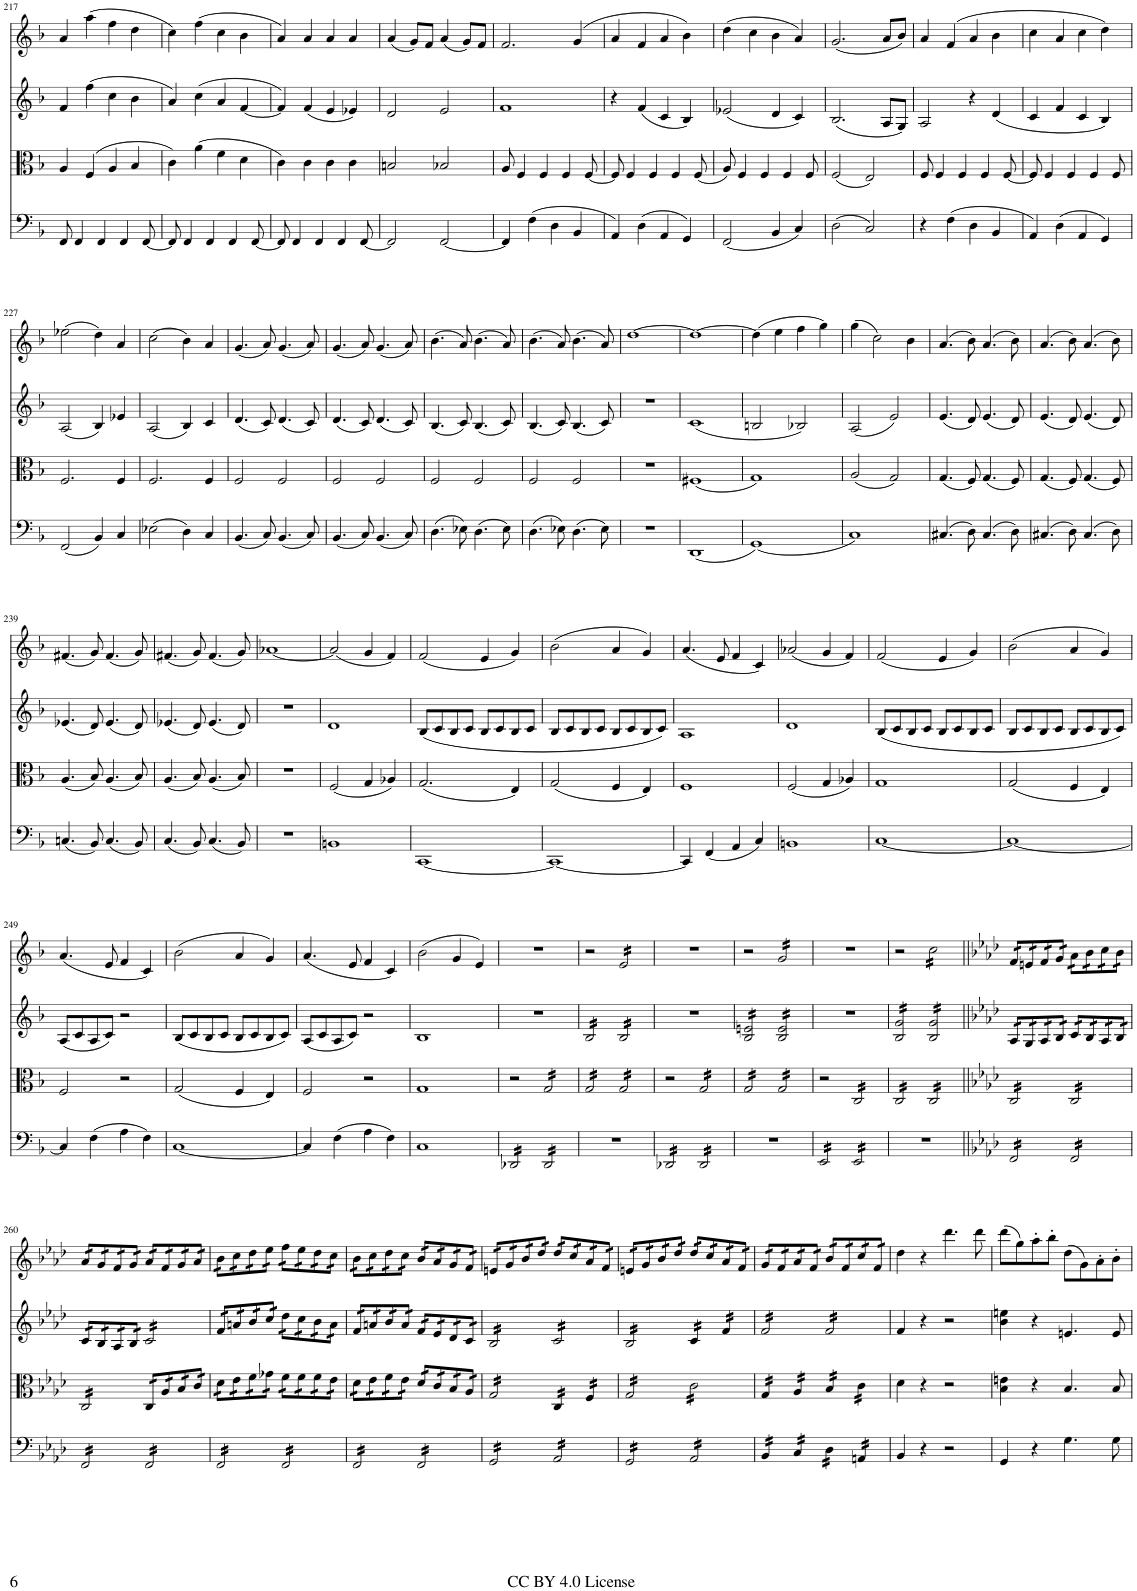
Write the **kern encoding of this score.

**kern	**kern	**kern	**kern
*part4	*part3	*part2	*part1
*staff4	*staff3	*staff2	*staff1
*I"Cello	*I"Viola	*I"Violin II	*I"Violin I
*	*I'Vla	*I'Vln	*I'Vln
!!LO:PB:g=z
*clefF4	*clefC3	*clefG2	*clefG2
*k[b-]	*k[b-]	*k[b-]	*k[b-]
*M2/2	*M2/2	*M2/2	*M2/2
*met(c|)	*met(c|)	*met(c|)	*met(c|)
=217	=217	=217	=217
8FF/	4A/	4f/	4a/
4FF/	.	.	.
.	(4F/	(4ff\	(4aa\
4FF/	.	.	.
.	4A/	4cc\	4ff\
4FF/	.	.	.
.	4B-/	4b-\	4dd\
[8FF/	.	.	.
=218	=218	=218	=218
8FF/]	4c\)	4a/)	4cc\)
4FF/	.	.	.
.	(4a\	(4cc\	(4ff\
4FF/	.	.	.
.	4f\	4a/	4cc\
4FF/	.	.	.
.	4d\	[4f/	4b-\
[8FF/	.	.	.
=219	=219	=219	=219
8FF/]	4c\)	4f/])	4a/)
4FF/	.	.	.
.	4c\	(4f/	4a/
4FF/	.	.	.
.	4c\	4e/	4a/
4FF/	.	.	.
.	4c\	4e-X/)	4a/
[8FF/	.	.	.
=220	=220	=220	=220
2FF/]	2Bn/	2d/	(4a/
.	.	.	8g/L)
.	.	.	8f/J
[2FF/	2B-X/	2e/	(4a/
.	.	.	8g/L)
.	.	.	8f/J
=221	=221	=221	=221
4FF/]	8A/	1f	2.f/
.	4F/	.	.
(4F\	.	.	.
.	4F/	.	.
4D\	.	.	.
.	4F/	.	.
4BB-/	.	.	(4g/
.	[8F/	.	.
=222	=222	=222	=222
4AA/)	8F/]	4r	4a/
.	4F/	.	.
(4D\	.	(4f/	4f/
.	4F/	.	.
4AA/	.	4c/	4a/
.	4F/	.	.
4GG/)	.	4B-/)	4b-\)
.	(8F/	.	.
=223	=223	=223	=223
(2FF/	8A/)	(2e-X/	(4dd\
.	4F/	.	.
.	.	.	4cc\
.	4F/	.	.
4BB-/	.	4d/	4b-\
.	4F/	.	.
4C/)	.	4c/)	4a/)
.	8F/	.	.
=224	=224	=224	=224
(2D\	(2F/	(2.B-/	(2.g/
2C/)	2E/)	.	.
.	.	8A/L	8a/L
.	.	8G/J)	8b-/J)
=225	=225	=225	=225
4r	8F/	2A/	4a/
.	4F/	.	.
(4F\	.	.	(4f/
.	4F/	.	.
4D\	.	4r	4a/
.	4F/	.	.
4BB-/	.	(4d/	4b-\
.	[8F/	.	.
=226	=226	=226	=226
4AA/)	8F/]	4c/	4cc\
.	4F/	.	.
(4D\	.	4f/	4a/
.	4F/	.	.
4AA/	.	4c/	4cc\
.	4F/	.	.
4GG/)	.	4B-/)	4dd\)
.	8F/	.	.
!!LO:LB:g=z
=227	=227	=227	=227
(2FF/	2.F/	(2A/	(2ee-X\
4BB-/)	.	4B-/)	4dd\)
4C/	4F/	4e-X/	4a/
=228	=228	=228	=228
(2E-X\	2.F/	(2A/	(2cc\
4D\)	.	4B-/)	4b-\)
4C/	4F/	4c/	4a/
=229	=229	=229	=229
(4.BB-/	2F/	(4.d/	(4.g/
8C/)	.	8c/)	8a/)
(4.BB-/	2F/	(4.d/	(4.g/
8C/)	.	8c/)	8a/)
=230	=230	=230	=230
(4.BB-/	2F/	(4.d/	(4.g/
8C/)	.	8c/)	8a/)
(4.BB-/	2F/	(4.d/	(4.g/
8C/)	.	8c/)	8a/)
=231	=231	=231	=231
(4.D\	2F/	(4.B-/	(4.b-\
8E-X\)	.	8c/)	8a/)
(4.D\	2F/	(4.B-/	(4.b-\
8E-\)	.	8c/)	8a/)
=232	=232	=232	=232
(4.D\	2F/	(4.B-/	(4.b-\
8E-X\)	.	8c/)	8a/)
(4.D\	2F/	(4.B-/	(4.b-\
8E-\)	.	8c/)	8a/)
=233	=233	=233	=233
1r	1r	1r	[1dd
=234	=234	=234	=234
(1DD	(1F#X	(1c	1dd_
=235	=235	=235	=235
(1GG)	1G)	2Bn/	(4dd\]
.	.	.	4ee\
.	.	2B-X/)	4ff\
.	.	.	4gg\)
=236	=236	=236	=236
1C)	(2A/	(2A/	(4gg\
.	.	.	2cc\)
.	2G/)	2e/)	.
.	.	.	4b-\
=237	=237	=237	=237
(4.C#X/	(4.G/	(4.e/	(4.a/
8D\)	8F/)	8d/)	8b-\)
(4.C#/	(4.G/	(4.e/	(4.a/
8D\)	8F/)	8d/)	8b-\)
=238	=238	=238	=238
(4.C#X/	(4.G/	(4.e/	(4.a/
8D\)	8F/)	8d/)	8b-\)
(4.C#/	(4.G/	(4.e/	(4.a/
8D\)	8F/)	8d/)	8b-\)
!!LO:LB:g=z
=239	=239	=239	=239
(4.Cn/	(4.A/	(4.e-X/	(4.f#X/
8BB-/)	8B-/)	8d/)	8g/)
(4.C/	(4.A/	(4.e-/	(4.f#/
8BB-/)	8B-/)	8d/)	8g/)
=240	=240	=240	=240
(4.C/	(4.A/	(4.e-X/	(4.f#X/
8BB-/)	8B-/)	8d/)	8g/)
(4.C/	(4.A/	(4.e-/	(4.f#/
8BB-/)	8B-/)	8d/)	8g/)
=241	=241	=241	=241
1r	1r	1r	[1a-X
=242	=242	=242	=242
1BBn	(2F/	1d	(2a-/]
.	4G/	.	4g/
.	4A-X/)	.	4f/)
=243	=243	=243	=243
[1CC	(2.G/	(8B-/L	(2f/
.	.	8c/	.
.	.	8B-/	.
.	.	8c/J	.
.	.	8B-/L	4e/
.	.	8c/	.
.	4E/)	8B-/	4g/)
.	.	8c/J	.
=244	=244	=244	=244
1CC_	(2G/	8B-/L	(2b-\
.	.	8c/	.
.	.	8B-/	.
.	.	8c/J	.
.	4F/	8B-/L	4a/
.	.	8c/	.
.	4E/)	8B-/	4g/)
.	.	8c/J)	.
=245	=245	=245	=245
4CC/]	1F	1A	(4.a/
(4FF/	.	.	.
.	.	.	8e/
4AA/	.	.	4f/
4C/)	.	.	4c/)
=246	=246	=246	=246
1BBn	(2F/	1d	(2a-X/
.	4G/	.	4g/
.	4A-X/)	.	4f/)
=247	=247	=247	=247
[1C	1G	(8B-/L	(2f/
.	.	8c/	.
.	.	8B-/	.
.	.	8c/J	.
.	.	8B-/L	4e/
.	.	8c/	.
.	.	8B-/	4g/)
.	.	8c/J	.
=248	=248	=248	=248
1C_	(2G/	8B-/L	(2b-\
.	.	8c/	.
.	.	8B-/	.
.	.	8c/J	.
.	4F/	8B-/L	4a/
.	.	8c/	.
.	4E/)	8B-/	4g/)
.	.	8c/J)	.
!!LO:LB:g=z
=249	=249	=249	=249
4C/]	2F/	(8A/L	(4.a/
.	.	8c/	.
(4F\	.	8A/	.
.	.	8c/J)	8e/
4A\	2r	2r	4f/
4F\)	.	.	4c/)
=250	=250	=250	=250
[1C	(2G/	(8B-/L	(2b-\
.	.	8c/	.
.	.	8B-/	.
.	.	8c/J	.
.	4F/	8B-/L	4a/
.	.	8c/	.
.	4E/)	8B-/	4g/)
.	.	8c/J)	.
=251	=251	=251	=251
4C/]	2F/	(8A/L	(4.a/
.	.	8c/	.
(4F\	.	8A/	.
.	.	8c/J)	8e/
4A\	2r	2r	4f/
4F\)	.	.	4c/)
=252	=252	=252	=252
1C	1G	1B-	(2b-\
.	.	.	4g/
.	.	.	4e/)
=253	=253	=253	=253
*tremolo	*	*	*
16DD-X/LL	2r	1r	1r
16DD-X/	.	.	.
16DD-X/	.	.	.
16DD-X/	.	.	.
16DD-X/	.	.	.
16DD-X/	.	.	.
16DD-X/	.	.	.
16DD-X/JJ	.	.	.
*	*tremolo	*	*
16DD-/LL	16G/LL	.	.
16DD-/	16G/	.	.
16DD-/	16G/	.	.
16DD-/	16G/	.	.
16DD-/	16G/	.	.
16DD-/	16G/	.	.
16DD-/	16G/	.	.
16DD-/JJ	16G/JJ	.	.
=254	=254	=254	=254
*	*	*tremolo	*
1r	16G/LL	16B-/LL	2r
.	16G/	16B-/	.
.	16G/	16B-/	.
.	16G/	16B-/	.
.	16G/	16B-/	.
.	16G/	16B-/	.
.	16G/	16B-/	.
.	16G/JJ	16B-/JJ	.
*	*	*	*tremolo
.	16G/LL	16B-/LL	16e/LL
.	16G/	16B-/	16e/
.	16G/	16B-/	16e/
.	16G/	16B-/	16e/
.	16G/	16B-/	16e/
.	16G/	16B-/	16e/
.	16G/	16B-/	16e/
.	16G/JJ	16B-/JJ	16e/JJ
=255	=255	=255	=255
16DD-X/LL	2r	1r	1r
16DD-X/	.	.	.
16DD-X/	.	.	.
16DD-X/	.	.	.
16DD-X/	.	.	.
16DD-X/	.	.	.
16DD-X/	.	.	.
16DD-X/JJ	.	.	.
16DD-/LL	16G/LL	.	.
16DD-/	16G/	.	.
16DD-/	16G/	.	.
16DD-/	16G/	.	.
16DD-/	16G/	.	.
16DD-/	16G/	.	.
16DD-/	16G/	.	.
16DD-/JJ	16G/JJ	.	.
=256	=256	=256	=256
1r	16G/LL	16B-/ 16en/LL	2r
.	16G/	16B-/ 16en/	.
.	16G/	16B-/ 16en/	.
.	16G/	16B-/ 16en/	.
.	16G/	16B-/ 16en/	.
.	16G/	16B-/ 16en/	.
.	16G/	16B-/ 16en/	.
.	16G/JJ	16B-/ 16en/JJ	.
.	16G/LL	16B-/ 16e/LL	16g/LL
.	16G/	16B-/ 16e/	16g/
.	16G/	16B-/ 16e/	16g/
.	16G/	16B-/ 16e/	16g/
.	16G/	16B-/ 16e/	16g/
.	16G/	16B-/ 16e/	16g/
.	16G/	16B-/ 16e/	16g/
.	16G/JJ	16B-/ 16e/JJ	16g/JJ
=257	=257	=257	=257
16EE/LL	2r	1r	1r
16EE/	.	.	.
16EE/	.	.	.
16EE/	.	.	.
16EE/	.	.	.
16EE/	.	.	.
16EE/	.	.	.
16EE/JJ	.	.	.
16EE/LL	16C/LL	.	.
16EE/	16C/	.	.
16EE/	16C/	.	.
16EE/	16C/	.	.
16EE/	16C/	.	.
16EE/	16C/	.	.
16EE/	16C/	.	.
16EE/JJ	16C/JJ	.	.
=258	=258	=258	=258
1r	16C/LL	16B-/ 16g/LL	2r
.	16C/	16B-/ 16g/	.
.	16C/	16B-/ 16g/	.
.	16C/	16B-/ 16g/	.
.	16C/	16B-/ 16g/	.
.	16C/	16B-/ 16g/	.
.	16C/	16B-/ 16g/	.
.	16C/JJ	16B-/ 16g/JJ	.
.	16C/LL	16B-/ 16g/LL	16cc\LL
.	16C/	16B-/ 16g/	16cc\
.	16C/	16B-/ 16g/	16cc\
.	16C/	16B-/ 16g/	16cc\
.	16C/	16B-/ 16g/	16cc\
.	16C/	16B-/ 16g/	16cc\
.	16C/	16B-/ 16g/	16cc\
.	16C/JJ	16B-/ 16g/JJ	16cc\JJ
=259||	=259||	=259||	=259||
*k[b-e-a-d-]	*k[b-e-a-d-]	*k[b-e-a-d-]	*k[b-e-a-d-]
16FF/LL	16C/LL	16A-/LL	16f/LL
16FF/	16C/	16A-/	16f/
16FF/	16C/	16G/	16en/
16FF/	16C/	16G/	16en/
16FF/	16C/	16A-/	16f/
16FF/	16C/	16A-/	16f/
16FF/	16C/	16B-/	16g/
16FF/JJ	16C/JJ	16B-/JJ	16g/JJ
16FF/LL	16C/LL	16c/LL	16a-\LL
16FF/	16C/	16c/	16a-\
16FF/	16C/	16B-/	16b-\
16FF/	16C/	16B-/	16b-\
16FF/	16C/	16A-/	16cc\
16FF/	16C/	16A-/	16cc\
16FF/	16C/	16B-/	16b-\
16FF/JJ	16C/JJ	16B-/JJ	16b-\JJ
!!LO:LB:g=z
=260	=260	=260	=260
16FF/LL	16C/LL	16c/LL	16a-/LL
16FF/	16C/	16c/	16a-/
16FF/	16C/	16B-/	16g/
16FF/	16C/	16B-/	16g/
16FF/	16C/	16A-/	16f/
16FF/	16C/	16A-/	16f/
16FF/	16C/	16B-/	16g/
16FF/JJ	16C/JJ	16B-/JJ	16g/JJ
16FF/LL	16C/LL	16c/LL	16a-/LL
16FF/	16C/	16c/	16a-/
16FF/	16A-/	16c/	16f/
16FF/	16A-/	16c/	16f/
16FF/	16B-/	16c/	16g/
16FF/	16B-/	16c/	16g/
16FF/	16c/	16c/	16a-/
16FF/JJ	16c/JJ	16c/JJ	16a-/JJ
=261	=261	=261	=261
16FF/LL	16d-\LL	16f/LL	16b-\LL
16FF/	16d-\	16f/	16b-\
16FF/	16e-\	16an/	16cc\
16FF/	16e-\	16an/	16cc\
16FF/	16f\	16b-/	16dd-\
16FF/	16f\	16b-/	16dd-\
16FF/	16g-X\	16cc/	16ee-\
16FF/JJ	16g-X\JJ	16cc/JJ	16ee-\JJ
16FF/LL	16f\LL	16dd-\LL	16ff\LL
16FF/	16f\	16dd-\	16ff\
16FF/	16f\	16cc\	16ee-\
16FF/	16f\	16cc\	16ee-\
16FF/	16f\	16b-\	16dd-\
16FF/	16f\	16b-\	16dd-\
16FF/	16e-\	16a\	16cc\
16FF/JJ	16e-\JJ	16a\JJ	16cc\JJ
=262	=262	=262	=262
16FF/LL	16d-\LL	16f/LL	16b-\LL
16FF/	16d-\	16f/	16b-\
16FF/	16e-\	16an/	16cc\
16FF/	16e-\	16an/	16cc\
16FF/	16f\	16b-/	16dd-\
16FF/	16f\	16b-/	16dd-\
16FF/	16e-\	16a/	16cc\
16FF/JJ	16e-\JJ	16a/JJ	16cc\JJ
16FF/LL	16d-/LL	16f/LL	16b-/LL
16FF/	16d-/	16f/	16b-/
16FF/	16c/	16e-/	16a-/
16FF/	16c/	16e-/	16a-/
16FF/	16B-/	16d-/	16g/
16FF/	16B-/	16d-/	16g/
16FF/	16A-/	16c/	16f/
16FF/JJ	16A-/JJ	16c/JJ	16f/JJ
=263	=263	=263	=263
16GG/LL	16G/LL	16B-/LL	16en/LL
16GG/	16G/	16B-/	16en/
16GG/	16G/	16B-/	16g/
16GG/	16G/	16B-/	16g/
16GG/	16G/	16B-/	16b-/
16GG/	16G/	16B-/	16b-/
16GG/	16G/	16B-/	16dd-/
16GG/JJ	16G/JJ	16B-/JJ	16dd-/JJ
16AA-/LL	16C/LL	16c/LL	16dd-/LL
16AA-/	16C/	16c/	16dd-/
16AA-/	16C/	16c/	16cc/
16AA-/	16C/JJ	16c/	16cc/
16AA-/	16F/LL	16c/	16a-/
16AA-/	16F/	16c/	16a-/
16AA-/	16F/	16c/	16f/
16AA-/JJ	16F/JJ	16c/JJ	16f/JJ
=264	=264	=264	=264
16GG/LL	16G/LL	16B-/LL	16en/LL
16GG/	16G/	16B-/	16en/
16GG/	16G/	16B-/	16g/
16GG/	16G/	16B-/	16g/
16GG/	16G/	16B-/	16b-/
16GG/	16G/	16B-/	16b-/
16GG/	16G/	16B-/	16dd-/
16GG/JJ	16G/JJ	16B-/JJ	16dd-/JJ
16AA-/LL	16c\LL	16c/LL	16dd-/LL
16AA-/	16c\	16c/	16dd-/
16AA-/	16c\	16c/	16cc/
16AA-/	16c\	16c/JJ	16cc/
16AA-/	16c\	16f/LL	16a-/
16AA-/	16c\	16f/	16a-/
16AA-/	16c\	16f/	16f/
16AA-/JJ	16c\JJ	16f/JJ	16f/JJ
=265	=265	=265	=265
16BB-/LL	16G/LL	16f/LL	16g/LL
16BB-/	16G/	16f/	16g/
16BB-/	16G/	16f/	16f/
16BB-/JJ	16G/JJ	16f/	16f/
16C/LL	16A-/LL	16f/	16a-/
16C/	16A-/	16f/	16a-/
16C/	16A-/	16f/	16f/
16C/JJ	16A-/JJ	16f/JJ	16f/JJ
16D-\LL	16B-/LL	16f/LL	16b-/LL
16D-\	16B-/	16f/	16b-/
16D-\	16B-/	16f/	16f/
16D-\JJ	16B-/JJ	16f/	16f/
16AAn/LL	16c\LL	16f/	16cc/
16AAn/	16c\	16f/	16cc/
16AAn/	16c\	16f/	16f/
16AAn/JJ	16c\JJ	16f/JJ	16f/JJ
*	*	*	*Xtremolo
*	*	*Xtremolo	*
*	*Xtremolo	*	*
*Xtremolo	*	*	*
=266	=266	=266	=266
4BB-/	4d-\	4f/	4dd-\
4r	4r	4r	4r
2r	2r	2r	4.ddd-\
.	.	.	8ddd-\
=267	=267	=267	=267
4GG/	4B-\ 4en\	4b-\ 4een\	(8ddd-\L
.	.	.	8gg\)
4r	4r	4r	8aa-'\
.	.	.	8bb-'\J
4.G\	4.B-/	4.en/	(8dd-\L
.	.	.	8g\)
.	.	.	8a-'\
8G\	8B-/	8e/	8b-'\J
=	=	=	=
*-	*-	*-	*-
